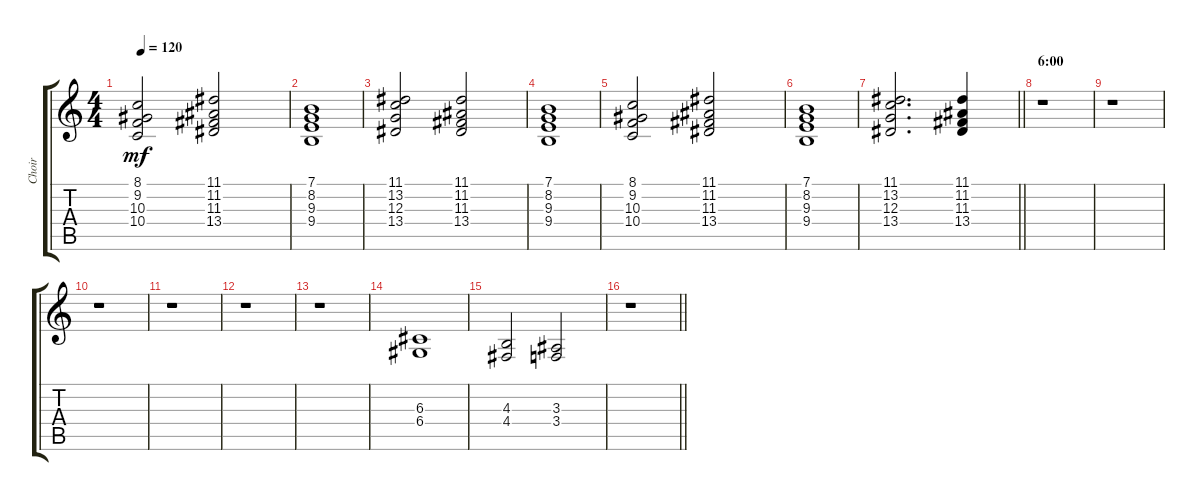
\track ("Choir" "Choir") {instrument choiraahs}
\staff {score tabs}
\tuning (E4 B3 G3 D3 A2 E2) {hide}
\ts (4 4)
\tempo 120
\clef g2
\ks c
(8.1 9.2 10.3 10.4).2{dy mf} (11.1 11.2 11.3 13.4).2 |
(7.1 8.2 9.3 9.4).1 |
(11.1 13.2 12.3 13.4).2 (11.1 11.2 11.3 13.4).2 |
(7.1 8.2 9.3 9.4).1 |
(8.1 9.2 10.3 10.4).2 (11.1 11.2 11.3 13.4).2 |
(7.1 8.2 9.3 9.4).1 |
\barLineRight lightlight
(11.1 13.2 12.3 13.4).2{d} (11.1 11.2 11.3 13.4).4 |
\section ("" "6:00")
r.1 |
r.1 |
r.1 |
r.1 |
r.1 |
r.1 |
(6.3 6.4).1{balance 8} |
(4.3 4.4).2 (3.3 3.4).2 |
\barLineRight lightlight
r.1
